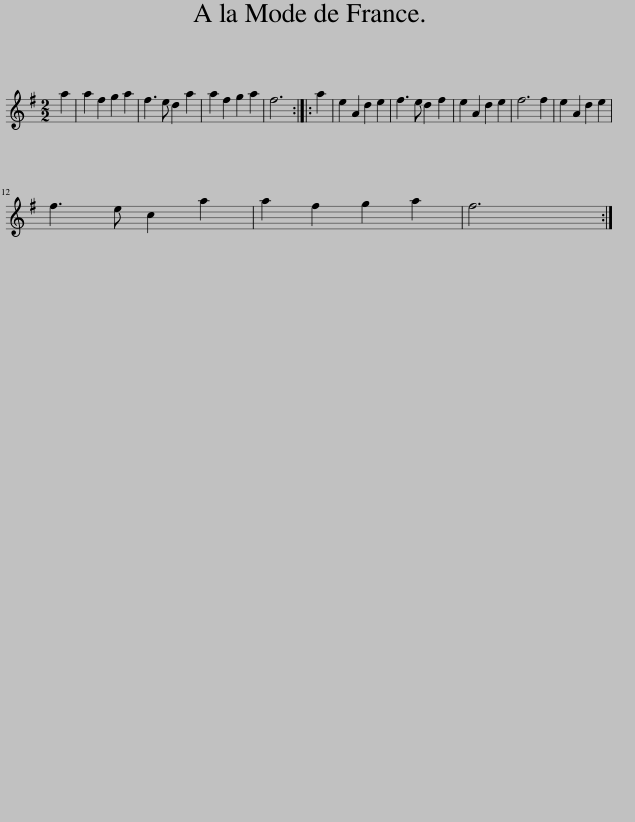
X:1
L:1/8
M:2/2
I:linebreak $
K:G
V:1 treble
V:1
 a2 | a2 f2 g2 a2 | f3 e d2 a2 | a2 f2 g2 a2 | f6 :: %5
 a2 | e2 A2 d2 e2 | f3 e d2 f2 | e2 A2 d2 e2 | f6 f2 | %10
 e2 A2 d2 e2 |$ f3 e c2 a2 | a2 f2 g2 a2 | f6 :| %14
